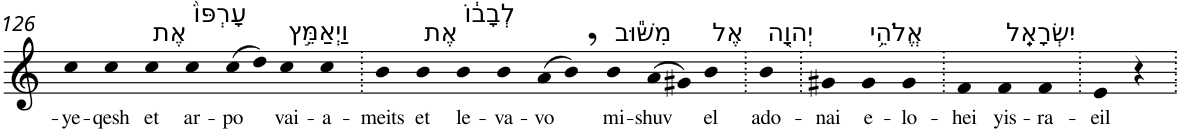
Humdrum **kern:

**kern	**text
*part1	*part1
*staff1	*staff1
*I"Piano	*
*I'Pno	*
!!LO:PB:g=z
*clefG2	*
*k[]	*
=126	=126
!	!LO:LY:b
4cc	-ye-
!	!LO:LY:b
4cc	-qesh
!LO:TX:a:t=אֶת	!
!	!LO:LY:b
4cc	et
!LO:TX:a:t=עָרְפּוֹ֙	!
!	!LO:LY:b
4cc	ar-
!	!LO:LY:b
(>8cc	-po
8dd)	.
!LO:TX:a:t=וַיְאַמֵּ֣ץ	!
!	!LO:LY:b
4cc	vai-
!	!LO:LY:b
4cc	-a-
=127.	=127.
!	!LO:LY:b
4b	-meits
!LO:TX:a:t=אֶת	!
!	!LO:LY:b
4b	et
!LO:TX:a:t=לְבָב֔וֹ	!
!	!LO:LY:b
4b	le-
!	!LO:LY:b
4b	-va-
!	!LO:LY:b
(>8a	-vo
8b,)	.
!LO:TX:a:t=מִשּׁ֕וּב	!
!	!LO:LY:b
4b	mi-
!	!LO:LY:b
(>8a	-shuv
8g#X)	.
!LO:TX:a:t=אֶל	!
!	!LO:LY:b
4b	el
=128.	=128.
!LO:TX:a:t=יְהוָ֖ה	!
!	!LO:LY:b
4b	ado-
=129.	=129.
!	!LO:LY:b
4g#X	-nai
!LO:TX:a:t=אֱלֹהֵ֥י	!
!	!LO:LY:b
4g#	e-
!	!LO:LY:b
4g#	-lo-
=130.	=130.
!	!LO:LY:b
4f	-hei
!LO:TX:a:t=יִשְׂרָאֵֽל	!
!	!LO:LY:b
4f	yis-
!	!LO:LY:b
4f	-ra-
=131.	=131.
!	!LO:LY:b
4e	-eil
4r	.
=.	=.
*-	*-
